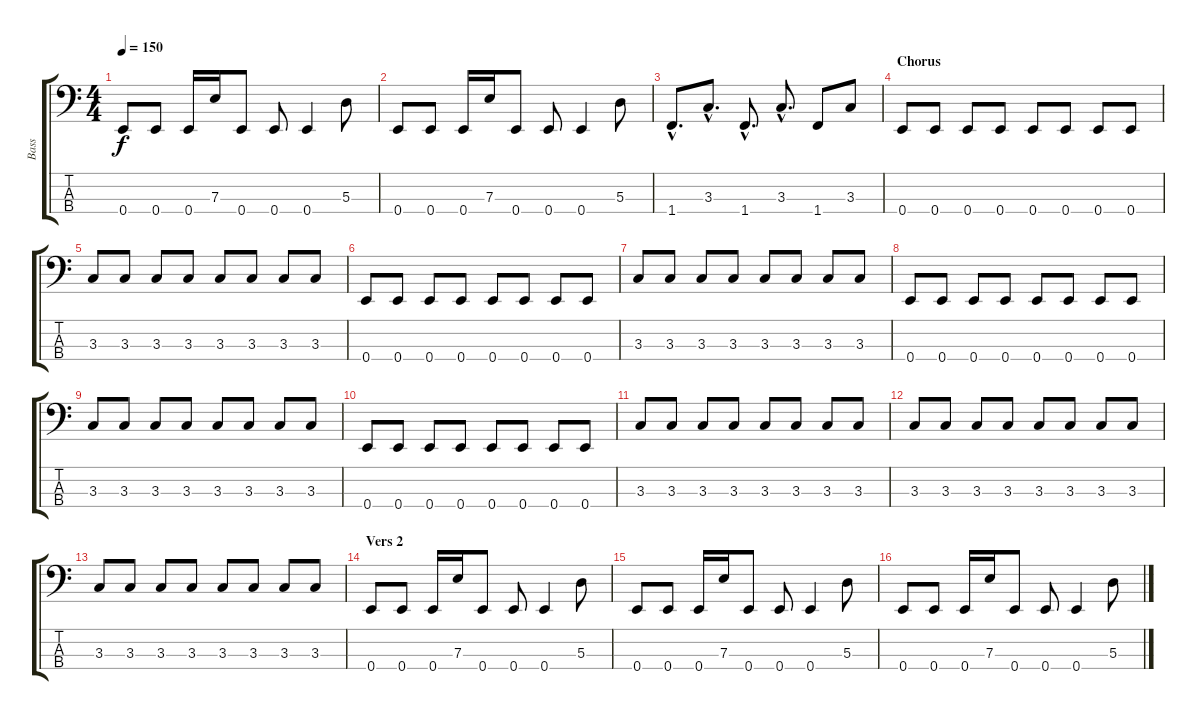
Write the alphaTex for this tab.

\track ("Bass" "Bass") {instrument electricbassfinger}
\staff {score tabs}
\tuning (G2 D2 A1 E1) {hide}
\ts (4 4)
\tempo 150
\clef f4
\ks c
0.4.8{dy f} 0.4.8 0.4.16 7.3.16 0.4.8 0.4.8 0.4.4 5.3.8 |
0.4.8 0.4.8 0.4.16 7.3.16 0.4.8 0.4.8 0.4.4 5.3.8 |
1.4{hac}.8{d} 3.3{hac}.8{d} 1.4{hac}.8{d} 3.3{hac}.8{d} 1.4.8 3.3.8 |
\section ("" "Chorus")
0.4.8 0.4.8 0.4.8 0.4.8 0.4.8 0.4.8 0.4.8 0.4.8 |
3.3.8 3.3.8 3.3.8 3.3.8 3.3.8 3.3.8 3.3.8 3.3.8 |
0.4.8 0.4.8 0.4.8 0.4.8 0.4.8 0.4.8 0.4.8 0.4.8 |
3.3.8 3.3.8 3.3.8 3.3.8 3.3.8 3.3.8 3.3.8 3.3.8 |
0.4.8 0.4.8 0.4.8 0.4.8 0.4.8 0.4.8 0.4.8 0.4.8 |
3.3.8 3.3.8 3.3.8 3.3.8 3.3.8 3.3.8 3.3.8 3.3.8 |
0.4.8 0.4.8 0.4.8 0.4.8 0.4.8 0.4.8 0.4.8 0.4.8 |
3.3.8 3.3.8 3.3.8 3.3.8 3.3.8 3.3.8 3.3.8 3.3.8 |
3.3.8 3.3.8 3.3.8 3.3.8 3.3.8 3.3.8 3.3.8 3.3.8 |
3.3.8 3.3.8 3.3.8 3.3.8 3.3.8 3.3.8 3.3.8 3.3.8 |
\section ("" "Vers 2")
0.4.8 0.4.8 0.4.16 7.3.16 0.4.8 0.4.8 0.4.4 5.3.8 |
0.4.8 0.4.8 0.4.16 7.3.16 0.4.8 0.4.8 0.4.4 5.3.8 |
0.4.8 0.4.8 0.4.16 7.3.16 0.4.8 0.4.8 0.4.4 5.3.8
